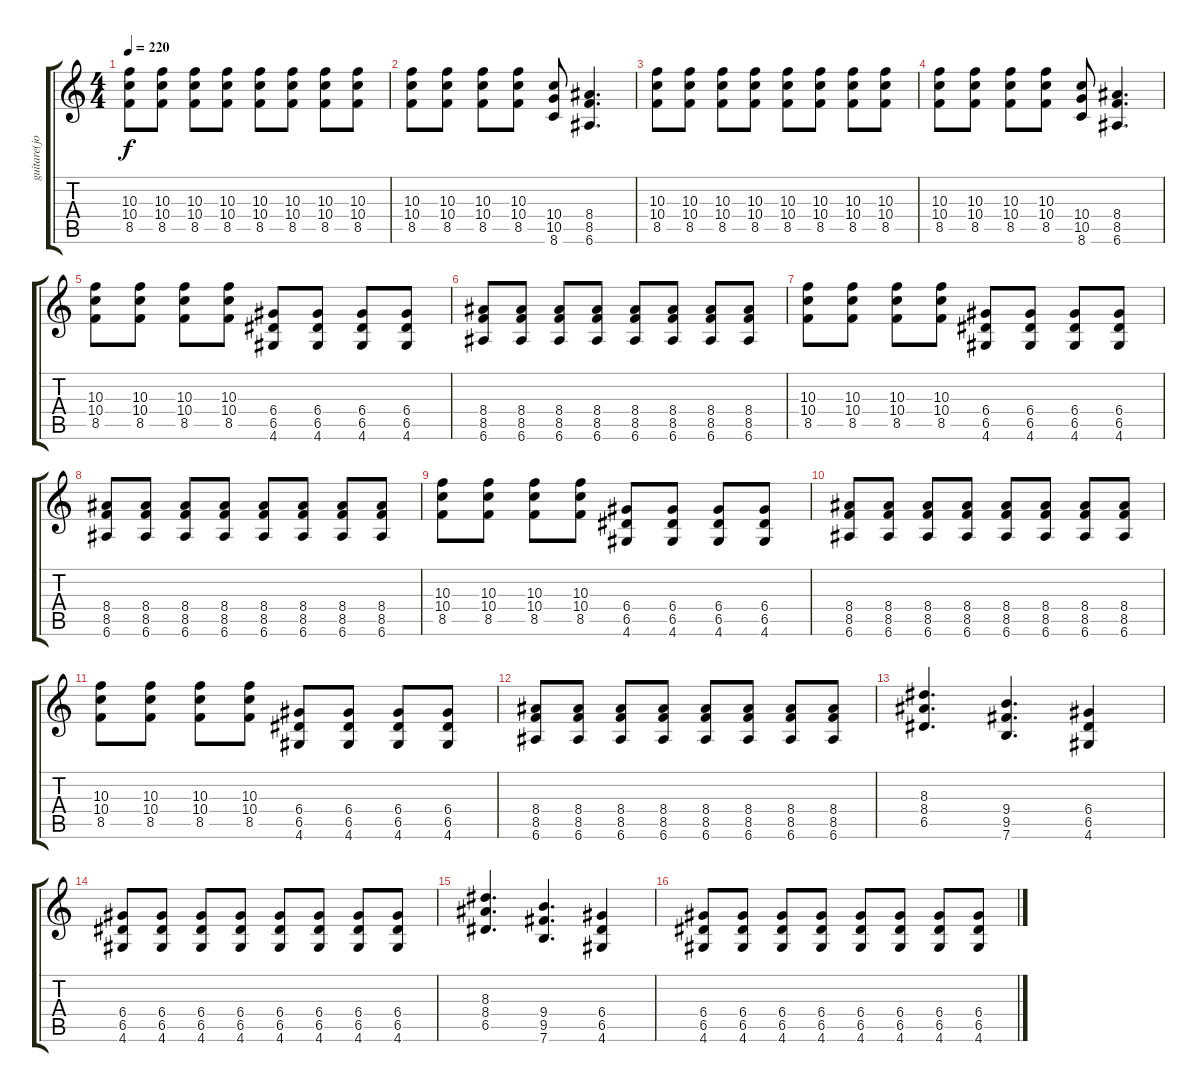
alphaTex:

\track ("guitare(johnny)" "guitare(jo") {instrument distortionguitar}
\staff {score tabs}
\tuning (E4 B3 G3 D3 A2 E2) {hide}
\ts (4 4)
\tempo 220
\clef g2
\ks c
(10.3 10.4 8.5).8{dy f} (10.3 10.4 8.5).8 (10.3 10.4 8.5).8 (10.3 10.4 8.5).8 (10.3 10.4 8.5).8 (10.3 10.4 8.5).8 (10.3 10.4 8.5).8 (10.3 10.4 8.5).8 |
(10.3 10.4 8.5).8 (10.3 10.4 8.5).8 (10.3 10.4 8.5).8 (10.3 10.4 8.5).8 (10.4 10.5 8.6).8 (8.4 8.5 6.6).4{d} |
(10.3 10.4 8.5).8 (10.3 10.4 8.5).8 (10.3 10.4 8.5).8 (10.3 10.4 8.5).8 (10.3 10.4 8.5).8 (10.3 10.4 8.5).8 (10.3 10.4 8.5).8 (10.3 10.4 8.5).8 |
(10.3 10.4 8.5).8 (10.3 10.4 8.5).8 (10.3 10.4 8.5).8 (10.3 10.4 8.5).8 (10.4 10.5 8.6).8 (8.4 8.5 6.6).4{d} |
(10.3 10.4 8.5).8 (10.3 10.4 8.5).8 (10.3 10.4 8.5).8 (10.3 10.4 8.5).8 (6.4 6.5 4.6).8 (6.4 6.5 4.6).8 (6.4 6.5 4.6).8 (6.4 6.5 4.6).8 |
(8.4 8.5 6.6).8 (8.4 8.5 6.6).8 (8.4 8.5 6.6).8 (8.4 8.5 6.6).8 (8.4 8.5 6.6).8 (8.4 8.5 6.6).8 (8.4 8.5 6.6).8 (8.4 8.5 6.6).8 |
(10.3 10.4 8.5).8 (10.3 10.4 8.5).8 (10.3 10.4 8.5).8 (10.3 10.4 8.5).8 (6.4 6.5 4.6).8 (6.4 6.5 4.6).8 (6.4 6.5 4.6).8 (6.4 6.5 4.6).8 |
(8.4 8.5 6.6).8 (8.4 8.5 6.6).8 (8.4 8.5 6.6).8 (8.4 8.5 6.6).8 (8.4 8.5 6.6).8 (8.4 8.5 6.6).8 (8.4 8.5 6.6).8 (8.4 8.5 6.6).8 |
(10.3 10.4 8.5).8 (10.3 10.4 8.5).8 (10.3 10.4 8.5).8 (10.3 10.4 8.5).8 (6.4 6.5 4.6).8 (6.4 6.5 4.6).8 (6.4 6.5 4.6).8 (6.4 6.5 4.6).8 |
(8.4 8.5 6.6).8 (8.4 8.5 6.6).8 (8.4 8.5 6.6).8 (8.4 8.5 6.6).8 (8.4 8.5 6.6).8 (8.4 8.5 6.6).8 (8.4 8.5 6.6).8 (8.4 8.5 6.6).8 |
(10.3 10.4 8.5).8 (10.3 10.4 8.5).8 (10.3 10.4 8.5).8 (10.3 10.4 8.5).8 (6.4 6.5 4.6).8 (6.4 6.5 4.6).8 (6.4 6.5 4.6).8 (6.4 6.5 4.6).8 |
(8.4 8.5 6.6).8 (8.4 8.5 6.6).8 (8.4 8.5 6.6).8 (8.4 8.5 6.6).8 (8.4 8.5 6.6).8 (8.4 8.5 6.6).8 (8.4 8.5 6.6).8 (8.4 8.5 6.6).8 |
(8.3 8.4 6.5).4{d} (9.4 9.5 7.6).4{d} (6.4 6.5 4.6).4 |
(6.4 6.5 4.6).8 (6.4 6.5 4.6).8 (6.4 6.5 4.6).8 (6.4 6.5 4.6).8 (6.4 6.5 4.6).8 (6.4 6.5 4.6).8 (6.4 6.5 4.6).8 (6.4 6.5 4.6).8 |
(8.3 8.4 6.5).4{d} (9.4 9.5 7.6).4{d} (6.4 6.5 4.6).4 |
(6.4 6.5 4.6).8 (6.4 6.5 4.6).8 (6.4 6.5 4.6).8 (6.4 6.5 4.6).8 (6.4 6.5 4.6).8 (6.4 6.5 4.6).8 (6.4 6.5 4.6).8 (6.4 6.5 4.6).8
